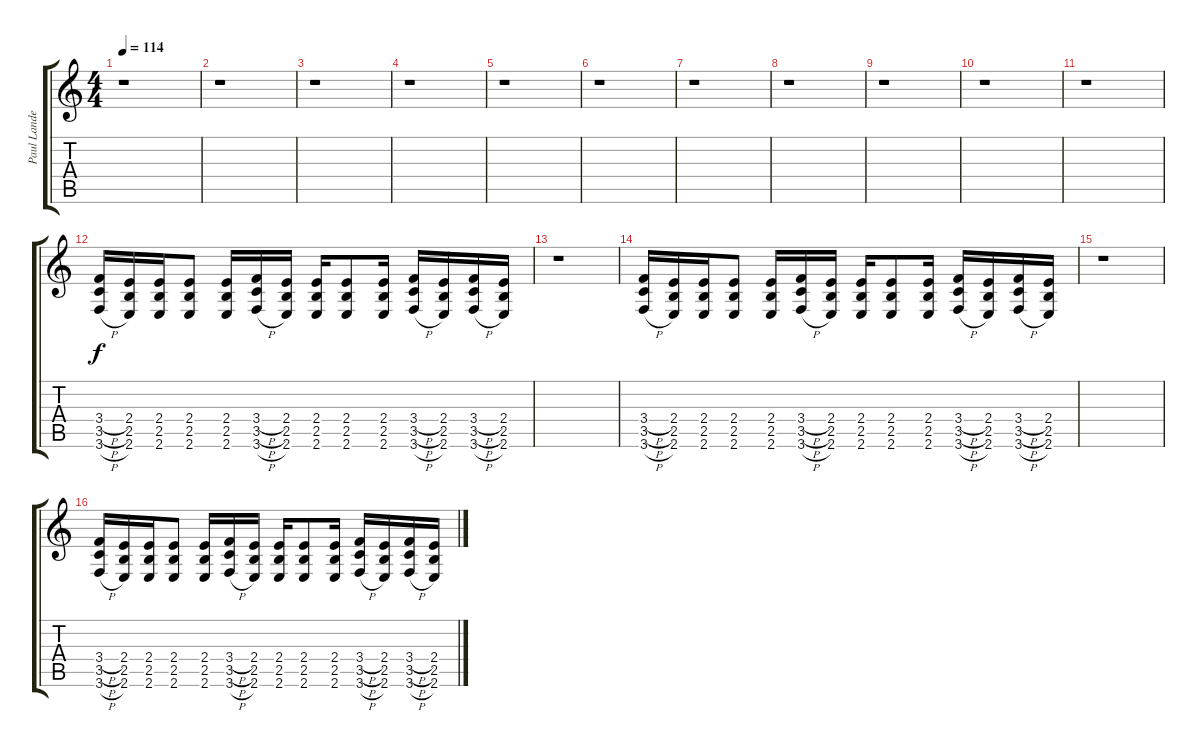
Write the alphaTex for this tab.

\track ("Paul Landers [Gtr. II]" "Paul Lande") {instrument distortionguitar}
\staff {score tabs}
\tuning (E4 B3 G3 D3 A2 D2) {hide}
\ts (4 4)
\tempo 114
\clef g2
\ks c
r.1{dy f} |
r.1 |
r.1 |
r.1 |
r.1 |
r.1 |
r.1 |
r.1 |
r.1 |
r.1 |
r.1 |
(3.4{h} 3.5{h} 3.6{h}).16 (2.4 2.5 2.6).16 (2.4 2.5 2.6).16 (2.4 2.5 2.6).8 (2.4 2.5 2.6).16 (3.4{h} 3.5{h} 3.6{h}).16 (2.4 2.5 2.6).16 (2.4 2.5 2.6).16 (2.4 2.5 2.6).8 (2.4 2.5 2.6).16 (3.4{h} 3.5{h} 3.6{h}).16 (2.4 2.5 2.6).16 (3.4{h} 3.5{h} 3.6{h}).16 (2.4 2.5 2.6).16 |
r.1 |
(3.4{h} 3.5{h} 3.6{h}).16 (2.4 2.5 2.6).16 (2.4 2.5 2.6).16 (2.4 2.5 2.6).8 (2.4 2.5 2.6).16 (3.4{h} 3.5{h} 3.6{h}).16 (2.4 2.5 2.6).16 (2.4 2.5 2.6).16 (2.4 2.5 2.6).8 (2.4 2.5 2.6).16 (3.4{h} 3.5{h} 3.6{h}).16 (2.4 2.5 2.6).16 (3.4{h} 3.5{h} 3.6{h}).16 (2.4 2.5 2.6).16 |
r.1 |
(3.4{h} 3.5{h} 3.6{h}).16 (2.4 2.5 2.6).16 (2.4 2.5 2.6).16 (2.4 2.5 2.6).8 (2.4 2.5 2.6).16 (3.4{h} 3.5{h} 3.6{h}).16 (2.4 2.5 2.6).16 (2.4 2.5 2.6).16 (2.4 2.5 2.6).8 (2.4 2.5 2.6).16 (3.4{h} 3.5{h} 3.6{h}).16 (2.4 2.5 2.6).16 (3.4{h} 3.5{h} 3.6{h}).16 (2.4 2.5 2.6).16
